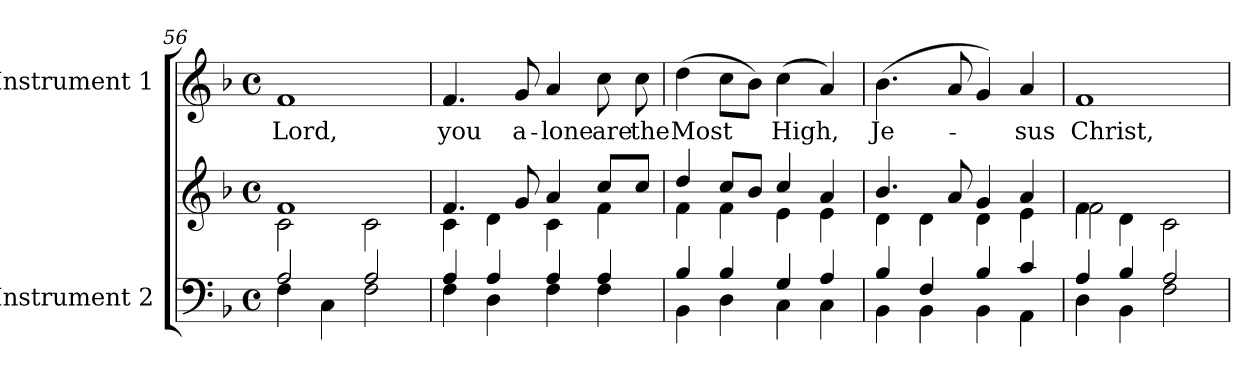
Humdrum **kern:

**kern	**kern	**kern	**text
*part2	*part2	*part1	*part1
*staff3	*staff2	*staff1	*staff1
*I"Instrument 2	*	*I"Instrument 1	*
*clefF4	*clefG2	*clefG2	*
*k[b-]	*k[b-]	*k[b-]	*
*F:	*F:	*F:	*
*M4/4	*M4/4	*M4/4	*
*met(c)	*met(c)	*met(c)	*
=56	=56	=56	=56
*^	*^	*	*
!	!	!	!	!	!LO:LY:b:cj
2A/	4F\	1f	2c\	1f	Lord,
.	4C\	.	.	.	.
2A/	2F\	.	2c\	.	.
!!LO:LB:g=z
=57	=57	=57	=57	=57	=57
!	!	!	!	!	!LO:LY:b:cj
4A/	4F\	4.f/	4c\	4.f/	you
4A/	4D\	.	4d\	.	.
!	!	!	!	!	!LO:LY:b:cj
.	.	8g/	.	8g/	a-
!	!	!	!	!	!LO:LY:b:cj
4A/	4F\	4a/	4c\	4a/	-lone
!	!	!	!	!	!LO:LY:b:cj
4A/	4F\	8cc/L	4f\	8cc\	are
!	!	!	!	!	!LO:LY:b:cj
.	.	8cc/J	.	8cc\	the
=58	=58	=58	=58	=58	=58
!	!	!	!	!	!LO:LY:b
4B-/	4BB-\	4dd/	4f\	(>4dd\	Most
4B-/	4D\	8cc/L	4f\	8cc\L	.
.	.	8b-/J	.	8b-\J)	.
!	!	!	!	!	!LO:LY:b
4G/	4C\	4cc/	4e\	(>4cc\	High,
4A/	4C\	4a/	4e\	4a/)	.
=59	=59	=59	=59	=59	=59
!	!	!	!	!	!LO:LY:b:cj
4B-/	4BB-\	4.b-/	4d\	(>4.b-\	Je-
4F/	4BB-\	.	4d\	.	.
.	.	8a/	.	8a/	.
4B-/	4BB-\	4g/	4d\	4g/)	.
!	!	!	!	!	!LO:LY:b:cj
4c/	4AA\	4a/	4e\	4a/	-sus
=60	=60	=60	=60	=60	=60
!	!	!	!	!	!LO:LY:b:cj
4A/	4D\	4f\	2f\	1f	Christ,
4B-/	4BB-\	4d\	.	.	.
2A/	2F\	2c\	2ryy	.	.
*v	*v	*	*	*	*
*	*v	*v	*	*
=	=	=	=
*-	*-	*-	*-
